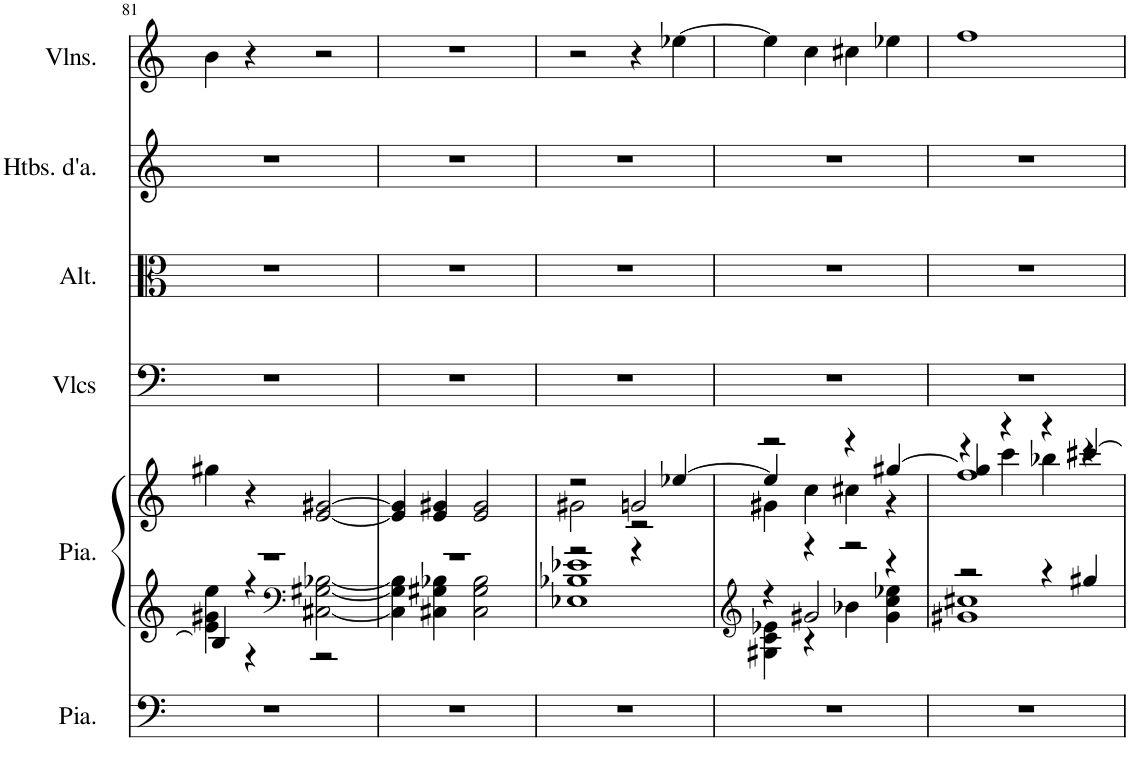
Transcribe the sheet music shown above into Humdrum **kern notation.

**kern	**kern	**kern	**kern	**kern	**kern	**kern
*part6	*part5	*part5	*part4	*part3	*part2	*part1
*staff7	*staff6	*staff5	*staff4	*staff3	*staff2	*staff1
*I"Piano, Pedals	*I"Piano, Organ	*	*I"Violoncelles, Bass	*I"Altos, Tenor	*I"Hautbois d'amour, Alto	*I"Violons, Soprano
*I'Pia.	*I'Pia.	*	*I'Vlcs	*I'Alt.	*I'Htbs. d'a.	*I'Vlns.
!!LO:PB:g=z
*clefF4	*clefG2	*clefG2	*clefF4	*clefC3	*clefG2	*clefG2
*	*	*	*	*	*Trd2c3	*
*k[]	*k[]	*k[]	*k[]	*k[]	*k[]	*k[]
*M4/4	*M4/4	*M4/4	*M4/4	*M4/4	*M4/4	*M4/4
=81	=81	=81	=81	=81	=81	=81
*	*^	*	*	*	*	*
*	*	*^	*	*	*	*	*
1r	1r	4e\ 4g#X\ 4ee\	4B/]	4gg#X\	1r	1r	1r	4b\
.	.	4r	4r	4r	.	.	.	4r
*	*clefF4	*	*	*	*	*	*	*
.	.	[2C#X\ [2G#X\ [2B-X\	2r	[2e/ [2g#X/	.	.	.	2r
*	*	*v	*v	*	*	*	*	*
=82	=82	=82	=82	=82	=82	=82	=82
1r	1r	4C#\] 4G#\] 4B-\]	4e/] 4g#/]	1r	1r	1r	1r
.	.	4C#X\ 4G#X\ 4B-X\	4e/ 4g#X/	.	.	.	.
.	.	2C#\ 2G#\ 2B-\	2e/ 2g#/	.	.	.	.
*	*v	*v	*	*	*	*	*
=83	=83	=83	=83	=83	=83	=83
*	*	*^	*	*	*	*
*	*	*	*^	*	*	*	*
1r	1E-X 1B-X 1e-X	2r	2g#X\	2r	1r	1r	1r	2r
.	.	2gn/	2r	4r	.	.	.	4r
.	.	.	.	[4ee-X/	.	.	.	[4ee-X\
=84	=84	=84	=84	=84	=84	=84	=84	=84
*	*clefG2	*	*	*	*	*	*	*
*	*^	*	*	*	*	*	*	*
1r	4r	4G#X\ 4c\ 4e-X\	2r	4g#X\	4ee-/]	1r	1r	1r	4ee-\]
.	2g#X/	4r	.	4cc\	4r	.	.	.	4cc\
.	.	4b-X\	4r	4cc#X\	2r	.	.	.	4cc#X\
.	4r	4g#\ 4cc\ 4ee-X\	[4gg#X/	4r	.	.	.	.	4ee-X\
=85	=85	=85	=85	=85	=85	=85	=85	=85	=85
1r	2r	1g#X 1cc#X	4gg#/]	4r	1ff	1r	1r	1r	1ff
.	.	.	4r	4ccc\	.	.	.	.	.
.	4r	.	4r	4bb-X\	.	.	.	.	.
.	4gg#X/	.	[4ccc#X/	4r	.	.	.	.	.
*	*v	*v	*	*	*	*	*	*	*
*	*	*v	*v	*v	*	*	*	*
=	=	=	=	=	=	=
*-	*-	*-	*-	*-	*-	*-
